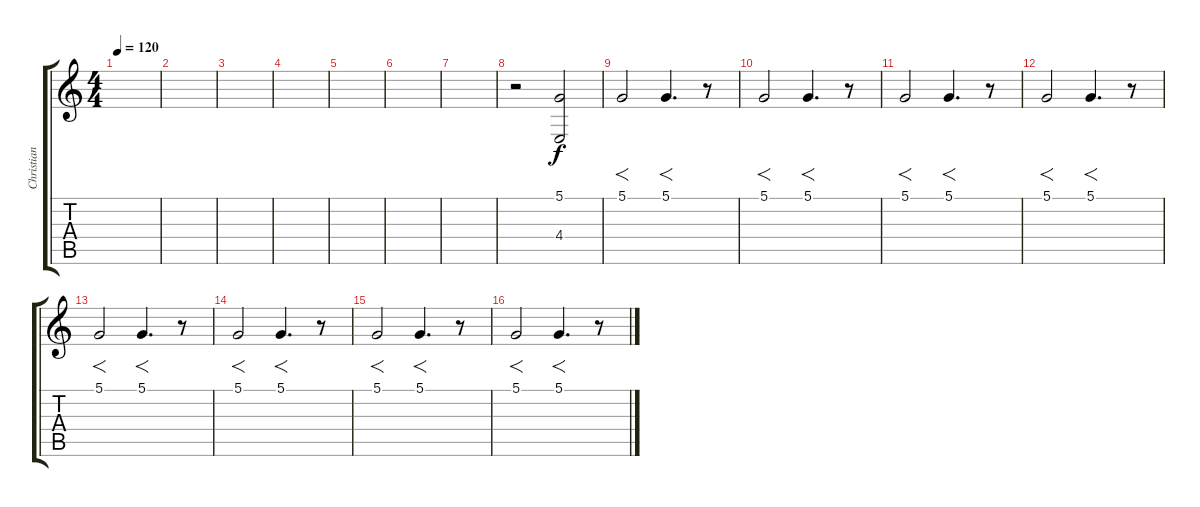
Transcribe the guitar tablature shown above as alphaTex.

\track ("Christian Lorenz - Keyboard II" "Christian ") {instrument pad3polysynth}
\staff {score tabs}
\tuning (D4 A3 F3 C3 G2 C2) {hide}
\ts (4 4)
\tempo 120
\clef g2
\ks c
|
|
|
|
|
|
|
r.2 (5.1 4.4).2{volume 10 instrument reversecymbal} |
5.1.2{f volume 16 instrument pad3polysynth} 5.1.4{f d} r.8 |
5.1.2{f} 5.1.4{f d} r.8 |
5.1.2{f} 5.1.4{f d} r.8 |
5.1.2{f} 5.1.4{f d} r.8 |
5.1.2{f} 5.1.4{f d} r.8 |
5.1.2{f} 5.1.4{f d} r.8 |
5.1.2{f} 5.1.4{f d} r.8 |
5.1.2{f} 5.1.4{f d} r.8
